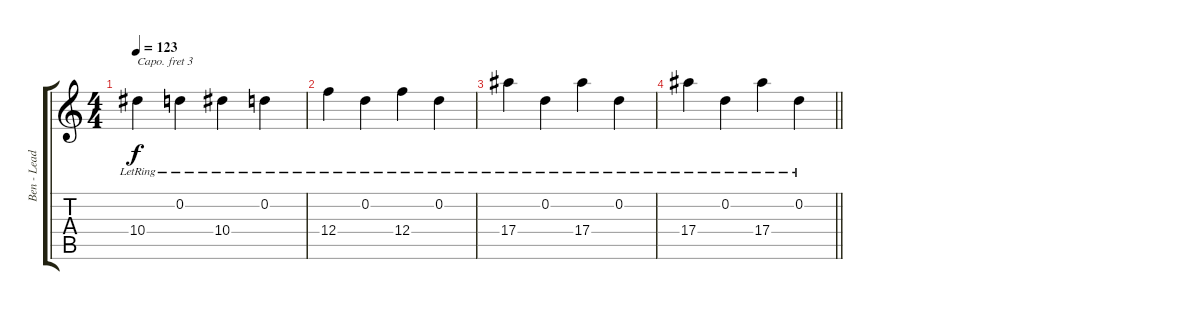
\track ("Ben - Lead Guitar" "Ben - Lead") {instrument electricguitarjazz}
\staff {score tabs}
\capo 3
\tuning (E4 B3 G3 D3 A2 E2) {hide}
\ts (4 4)
\tempo 123
\clef g2
\ks c
10.4{lr}.4{dy f} 0.2{lr}.4 10.4{lr}.4 0.2{lr}.4 |
12.4{lr}.4 0.2{lr}.4 12.4{lr}.4 0.2{lr}.4 |
17.4{lr}.4 0.2{lr}.4 17.4{lr}.4 0.2{lr}.4 |
\barLineRight lightlight
17.4{lr}.4 0.2{lr}.4 17.4{lr}.4 0.2{lr}.4
